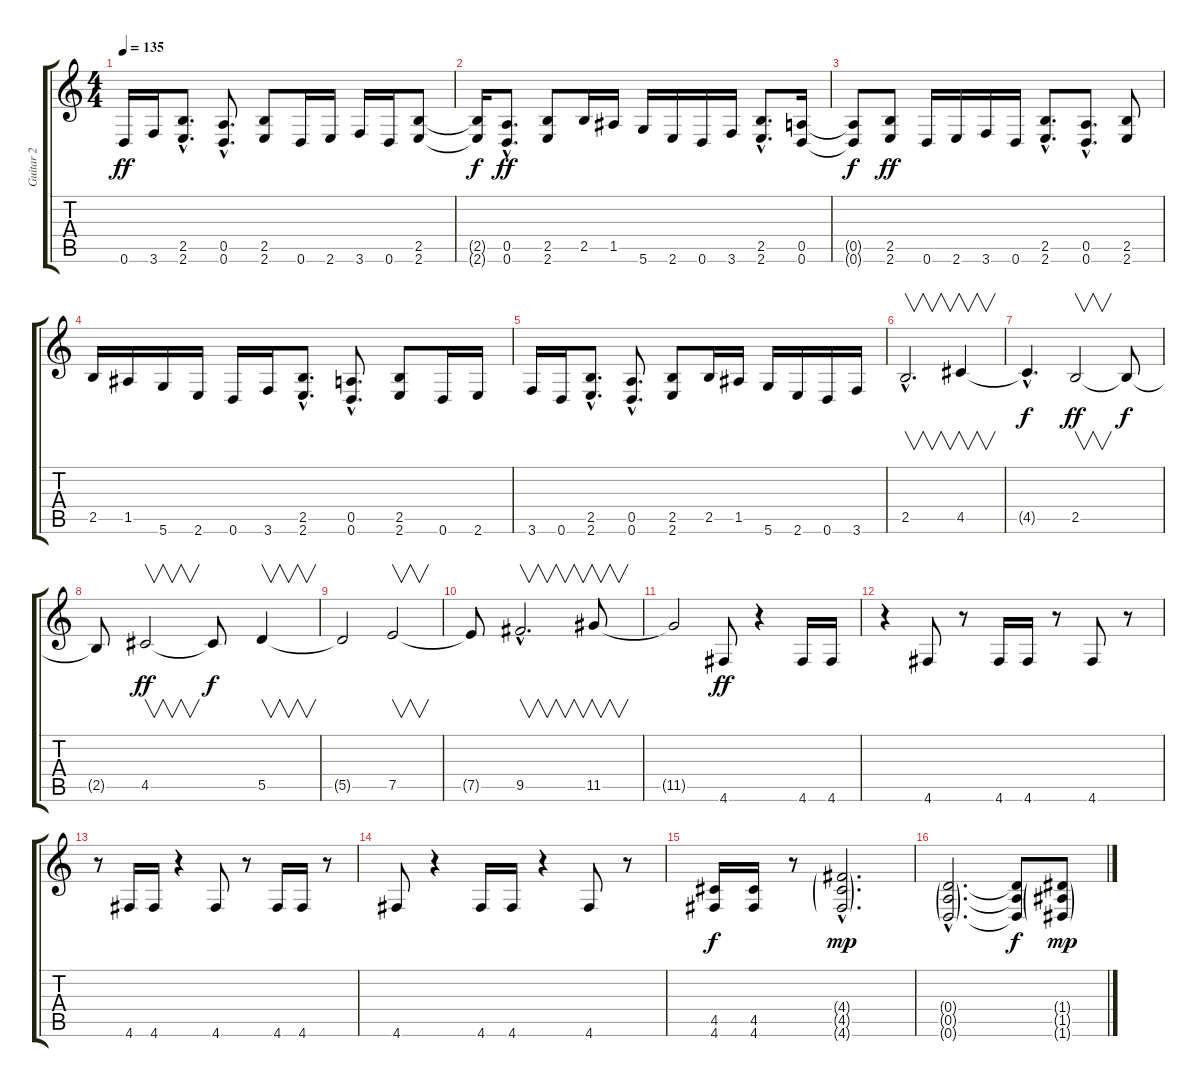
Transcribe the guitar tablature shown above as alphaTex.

\track ("Guitar 2" "Guitar 2") {instrument distortionguitar}
\staff {score tabs}
\tuning (E4 B3 G3 D3 A2 D2) {hide}
\ts (4 4)
\tempo 135
\clef g2
\ks c
0.6.16{dy ff} 3.6.16 (2.5{hac} 2.6{hac}).8{d} (0.5{hac} 0.6{hac}).8{d} (2.5 2.6).8 0.6.16 2.6.16 3.6.16 0.6.16 (2.5 2.6).8 |
(2.5{t} 2.6{t}).16{dy f} (0.5{hac} 0.6{hac}).8{d dy ff} (2.5 2.6).8 2.5.16 1.5.16 5.6.16 2.6.16 0.6.16 3.6.16 (2.5{hac} 2.6{hac}).8{d} (0.5 0.6).16 |
(0.5{t} 0.6{t}).8{dy f} (2.5 2.6).8{dy ff} 0.6.16 2.6.16 3.6.16 0.6.16 (2.5{hac} 2.6{hac}).8{d} (0.5{hac} 0.6{hac}).8{d} (2.5 2.6).8 |
2.5.16 1.5.16 5.6.16 2.6.16 0.6.16 3.6.16 (2.5{hac} 2.6{hac}).8{d} (0.5{hac} 0.6{hac}).8{d} (2.5 2.6).8 0.6.16 2.6.16 |
3.6.16 0.6.16 (2.5{hac} 2.6{hac}).8{d} (0.5{hac} 0.6{hac}).8{d} (2.5 2.6).8 2.5.16 1.5.16 5.6.16 2.6.16 0.6.16 3.6.16 |
2.5{hac}.2{v d} 4.5.4{v} |
4.5{hac t}.4{d dy f} 2.5.2{v dy ff} 2.5{t}.8{dy f} |
2.5{t}.8 4.5.2{v dy ff} 4.5{t}.8{dy f} 5.5.4{v} |
5.5{t}.2 7.5.2{v} |
7.5{t}.8 9.5{hac}.2{v d} 11.5.8{v} |
11.5{t}.2 4.6.8{dy ff} r.4 4.6.16 4.6.16 |
r.4 4.6.8 r.8 4.6.16 4.6.16 r.8 4.6.8 r.8 |
r.8 4.6.16 4.6.16 r.4 4.6.8 r.8 4.6.16 4.6.16 r.8 |
4.6.8 r.4 4.6.16 4.6.16 r.4 4.6.8 r.8 |
(4.5 4.6).16{dy f} (4.5 4.6).16 r.8 (4.4{g hac} 4.5{g hac} 4.6{g hac}).2{d dy mp balance 8} |
(0.4{g hac} 0.5{g hac} 0.6{g hac}).2{d} (0.4{t} 0.5{t} 0.6{t}).8{dy f} (1.4{g} 1.5{g} 1.6{g}).8{dy mp}
